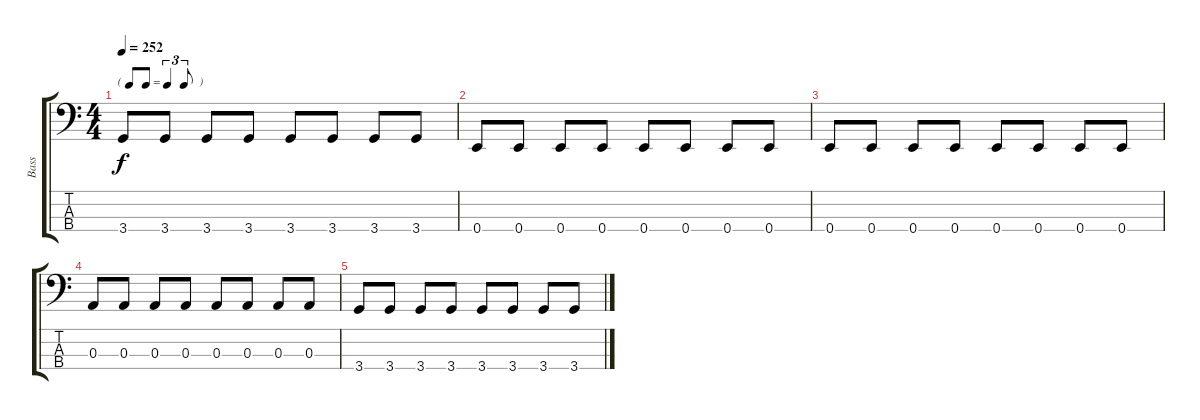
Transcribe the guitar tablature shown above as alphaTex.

\track ("Bass" "Bass") {instrument slapbass1}
\staff {score tabs}
\tuning (G2 D2 A1 E1) {hide}
\ts (4 4)
\tf triplet8th
\tempo 252
\clef f4
\ks c
3.4.8{dy f} 3.4.8 3.4.8 3.4.8 3.4.8 3.4.8 3.4.8 3.4.8 |
0.4.8 0.4.8 0.4.8 0.4.8 0.4.8 0.4.8 0.4.8 0.4.8 |
0.4.8 0.4.8 0.4.8 0.4.8 0.4.8 0.4.8 0.4.8 0.4.8 |
0.3.8{volume 8} 0.3.8 0.3.8 0.3.8 0.3.8 0.3.8 0.3.8 0.3.8 |
3.4.8 3.4.8 3.4.8 3.4.8 3.4.8 3.4.8 3.4.8 3.4.8
